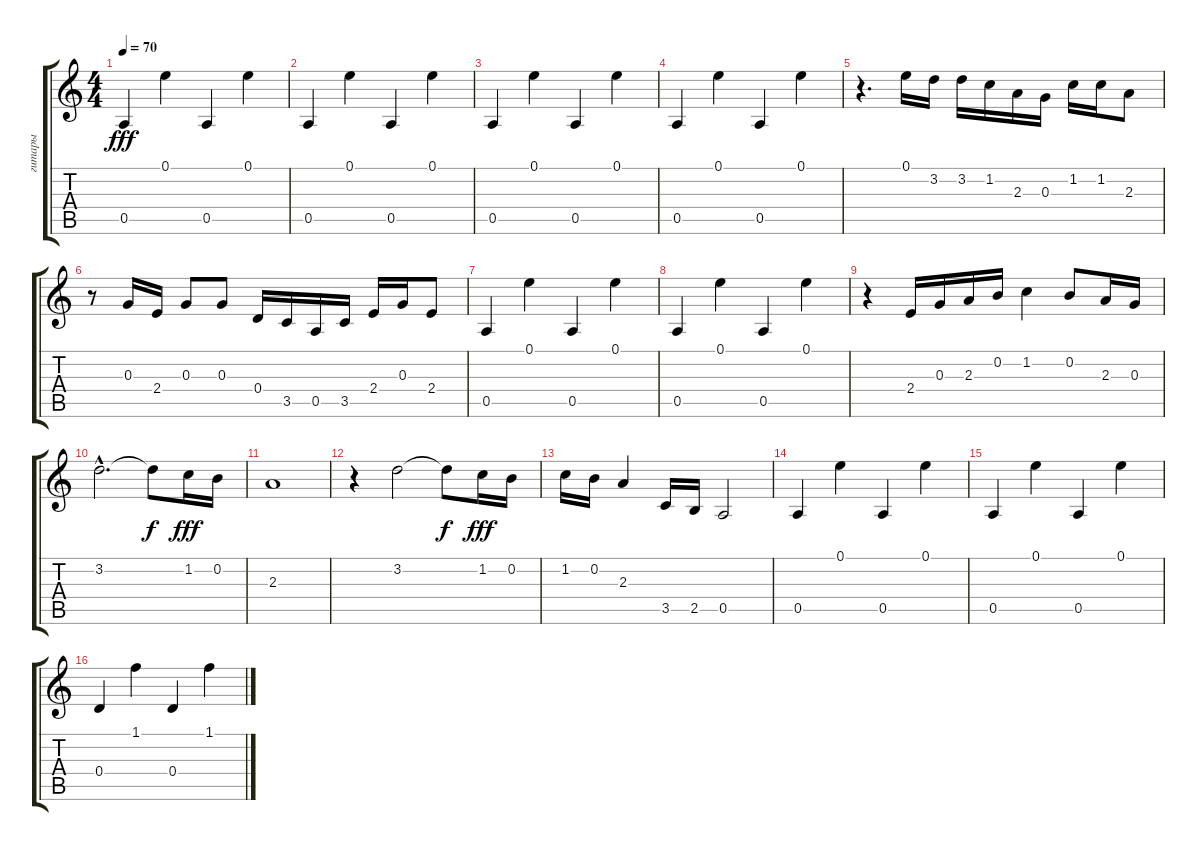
\track ("гитары" "гитары") {instrument acousticguitarsteel}
\staff {score tabs}
\tuning (E4 B3 G3 D3 A2 E2) {hide}
\ts (4 4)
\tempo 70
\clef g2
\ks c
0.5.4{dy fff instrument acousticguitarsteel} 0.1.4 0.5.4 0.1.4 |
0.5.4 0.1.4 0.5.4 0.1.4 |
0.5.4 0.1.4 0.5.4 0.1.4 |
0.5.4 0.1.4 0.5.4 0.1.4 |
r.4{d} 0.1.16 3.2.16 3.2.16 1.2.16 2.3.16 0.3.16 1.2.16 1.2.16 2.3.8 |
r.8 0.3.16 2.4.16 0.3.8 0.3.8 0.4.16 3.5.16 0.5.16 3.5.16 2.4.16 0.3.16 2.4.8 |
0.5.4 0.1.4 0.5.4 0.1.4 |
0.5.4 0.1.4 0.5.4 0.1.4 |
r.4 2.4.16 0.3.16 2.3.16 0.2.16 1.2.4 0.2.8 2.3.16 0.3.16 |
3.2{hac}.2{d} 3.2{t}.8{dy f} 1.2.16{dy fff} 0.2.16 |
2.3.1 |
r.4 3.2.2 3.2{t}.8{dy f} 1.2.16{dy fff} 0.2.16 |
1.2.16 0.2.16 2.3.4 3.5.16 2.5.16 0.5.2 |
0.5.4 0.1.4 0.5.4 0.1.4 |
0.5.4 0.1.4 0.5.4 0.1.4 |
0.4.4 1.1.4 0.4.4 1.1.4
